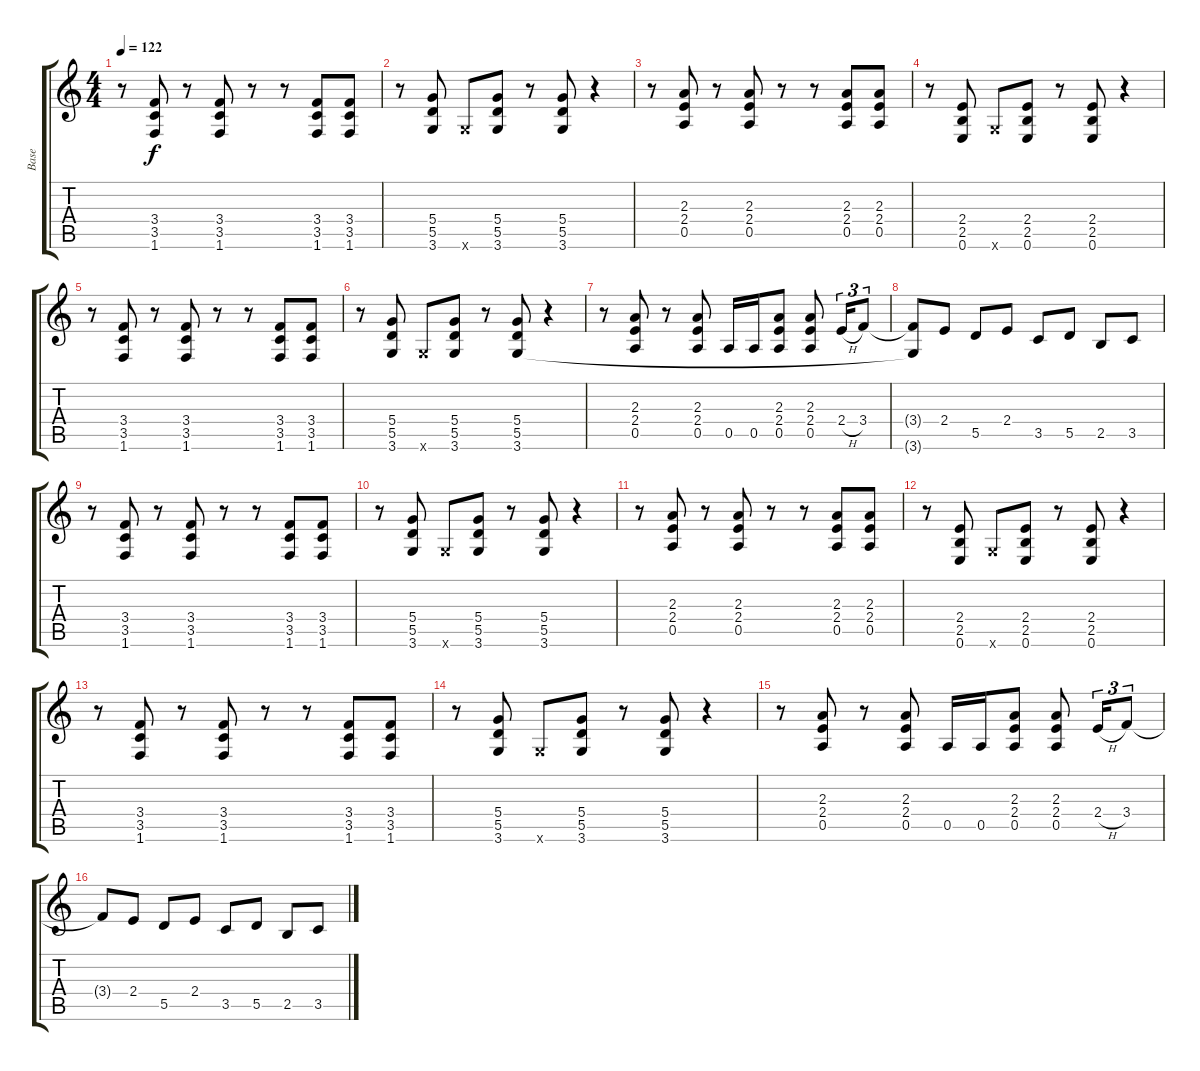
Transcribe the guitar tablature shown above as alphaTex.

\track ("Base" "Base") {instrument distortionguitar}
\staff {score tabs}
\tuning (E4 B3 G3 D3 A2 E2) {hide}
\ts (4 4)
\tempo 122
\clef g2
\ks c
r.8{dy f} (3.4 3.5 1.6).8 r.8 (3.4 3.5 1.6).8 r.8 r.8 (3.4 3.5 1.6).8 (3.4 3.5 1.6).8 |
r.8 (5.4 5.5 3.6).8 3.6{x}.8 (5.4 5.5 3.6).8 r.8 (5.4 5.5 3.6).8 r.4 |
r.8 (2.3 2.4 0.5).8 r.8 (2.3 2.4 0.5).8 r.8 r.8 (2.3 2.4 0.5).8 (2.3 2.4 0.5).8 |
r.8 (2.4 2.5 0.6).8 3.6{x}.8 (2.4 2.5 0.6).8 r.8 (2.4 2.5 0.6).8 r.4 |
r.8 (3.4 3.5 1.6).8 r.8 (3.4 3.5 1.6).8 r.8 r.8 (3.4 3.5 1.6).8 (3.4 3.5 1.6).8 |
r.8 (5.4 5.5 3.6).8 3.6{x}.8 (5.4 5.5 3.6).8 r.8 (5.4 5.5 3.6).8 r.4 |
r.8 (2.3 2.4 0.5).8 r.8 (2.3 2.4 0.5).8 0.5.16 0.5.16 (2.3 2.4 0.5).8 (2.3 2.4 0.5).8 2.4{h}.16{tu (3 2)} 3.4.8{tu (3 2)} |
(3.4{t} 3.6{t}).8 2.4.8 5.5.8 2.4.8 3.5.8 5.5.8 2.5.8 3.5.8 |
r.8 (3.4 3.5 1.6).8 r.8 (3.4 3.5 1.6).8 r.8 r.8 (3.4 3.5 1.6).8 (3.4 3.5 1.6).8 |
r.8 (5.4 5.5 3.6).8 3.6{x}.8 (5.4 5.5 3.6).8 r.8 (5.4 5.5 3.6).8 r.4 |
r.8 (2.3 2.4 0.5).8 r.8 (2.3 2.4 0.5).8 r.8 r.8 (2.3 2.4 0.5).8 (2.3 2.4 0.5).8 |
r.8 (2.4 2.5 0.6).8 3.6{x}.8 (2.4 2.5 0.6).8 r.8 (2.4 2.5 0.6).8 r.4 |
r.8 (3.4 3.5 1.6).8 r.8 (3.4 3.5 1.6).8 r.8 r.8 (3.4 3.5 1.6).8 (3.4 3.5 1.6).8 |
r.8 (5.4 5.5 3.6).8 3.6{x}.8 (5.4 5.5 3.6).8 r.8 (5.4 5.5 3.6).8 r.4 |
r.8 (2.3 2.4 0.5).8 r.8 (2.3 2.4 0.5).8 0.5.16 0.5.16 (2.3 2.4 0.5).8 (2.3 2.4 0.5).8 2.4{h}.16{tu (3 2)} 3.4.8{tu (3 2)} |
3.4{t}.8 2.4.8 5.5.8 2.4.8 3.5.8 5.5.8 2.5.8 3.5.8
